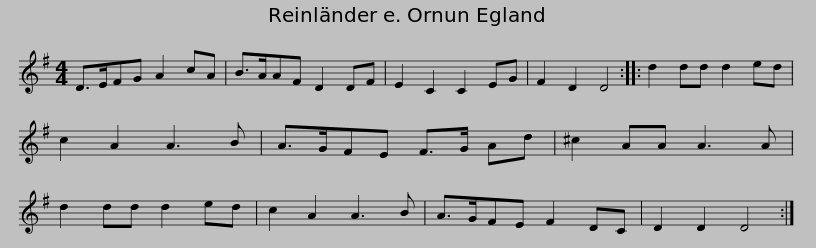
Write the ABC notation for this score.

X:1
L:1/8
M:4/4
I:linebreak $
K:G
V:1 treble
V:1
 D>EFG A2 cA | B>AAF D2 DF | E2 C2 C2 EG | F2 D2 D4 :: d2 dd d2 ed | %5
 c2 A2 A3 B | A>GFE F>G Ad |$ ^c2 AA A3 A | d2 dd d2 ed | c2 A2 A3 B | %10
 A>GFE F2 DC | D2 D2 D4 :| %12
